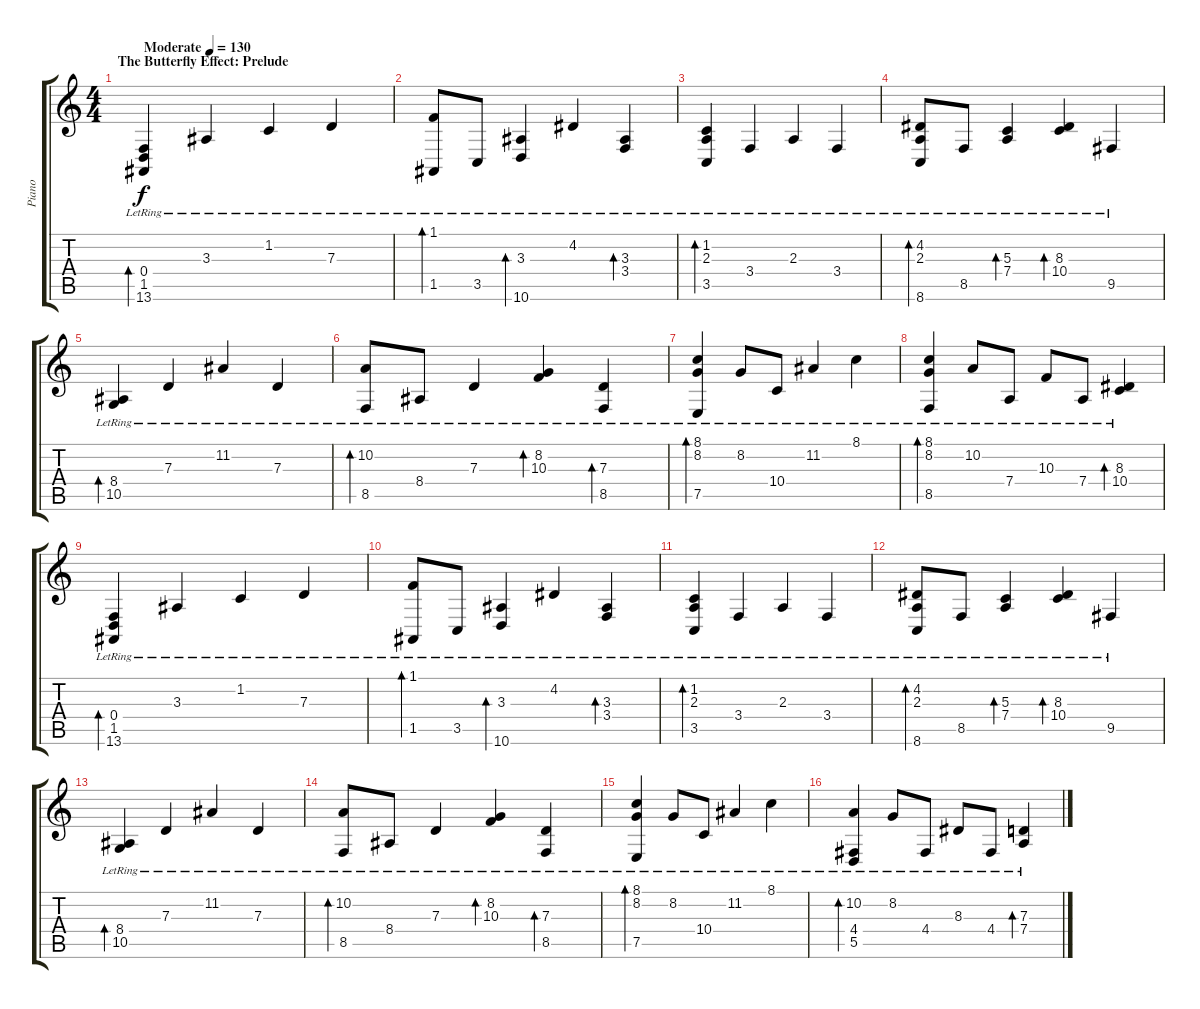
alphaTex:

\track ("Piano" "Piano") {instrument acousticgrandpiano}
\staff {score tabs}
\tuning (E4 B3 G3 D3 A2 E2) {hide}
\ts (4 4)
\section ("" "The Butterfly Effect: Prelude")
\tempo (130 "Moderate")
\tempo 110
\tempo (130 "Moderate")
\clef g2
\ks c
(0.4{lr} 1.5{lr} 13.6{lr}).4{bd 60 dy f instrument acousticgrandpiano} 3.3{lr}.4 1.2{lr}.4 7.3{lr}.4 |
(1.1{lr} 1.5{lr}).8{bd 60} 3.5{lr}.8 (3.3{lr} 10.6{lr}).4{bd 60} 4.2{lr}.4 (3.3{lr} 3.4).4{bd 60} |
(1.2{lr} 2.3{lr} 3.5{lr}).4{bd 60} 3.4{lr}.4 2.3{lr}.4 3.4{lr}.4 |
(4.2{lr} 2.3{lr} 8.6{lr}).8{bd 60} 8.5{lr}.8 (5.3{lr} 7.4{lr}).4{bd 60} (8.3{lr} 10.4{lr}).4{bd 60} 9.5{lr}.4 |
(8.4{lr} 10.5{lr}).4{bd 60} 7.3{lr}.4 11.2{lr}.4 7.3{lr}.4 |
(10.2{lr} 8.5{lr}).8{bd 60} 8.4{lr}.8 7.3{lr}.4 (8.2{lr} 10.3).4{bd 60} (7.3{lr} 8.5).4{bd 60} |
(8.1{lr} 8.2{lr} 7.5{lr}).4{bd 60} 8.2{lr}.8 10.4{lr}.8 11.2{lr}.4 8.1{lr}.4 |
(8.1{lr} 8.2{lr} 8.5{lr}).4{bd 60} 10.2{lr}.8 7.4{lr}.8 10.3{lr}.8 7.4{lr}.8 (8.3{lr} 10.4{lr}).4{bd 60} |
(0.4{lr} 1.5{lr} 13.6{lr}).4{bd 60} 3.3{lr}.4 1.2{lr}.4 7.3{lr}.4 |
(1.1{lr} 1.5{lr}).8{bd 60} 3.5{lr}.8 (3.3{lr} 10.6{lr}).4{bd 60} 4.2{lr}.4 (3.3{lr} 3.4).4{bd 60} |
(1.2{lr} 2.3{lr} 3.5{lr}).4{bd 60} 3.4{lr}.4 2.3{lr}.4 3.4{lr}.4 |
(4.2{lr} 2.3{lr} 8.6{lr}).8{bd 60} 8.5{lr}.8 (5.3{lr} 7.4{lr}).4{bd 60} (8.3{lr} 10.4{lr}).4{bd 60} 9.5{lr}.4 |
(8.4{lr} 10.5{lr}).4{bd 60} 7.3{lr}.4 11.2{lr}.4 7.3{lr}.4 |
(10.2{lr} 8.5{lr}).8{bd 60} 8.4{lr}.8 7.3{lr}.4 (8.2{lr} 10.3).4{bd 60} (7.3{lr} 8.5).4{bd 60} |
(8.1{lr} 8.2{lr} 7.5{lr}).4{bd 60} 8.2{lr}.8 10.4{lr}.8 11.2{lr}.4 8.1{lr}.4 |
(10.2{lr} 4.4{lr} 5.5{lr}).4{bd 60} 8.2{lr}.8 4.4{lr}.8 8.3{lr}.8 4.4{lr}.8 (7.3{lr} 7.4{lr}).4{bd 60}
